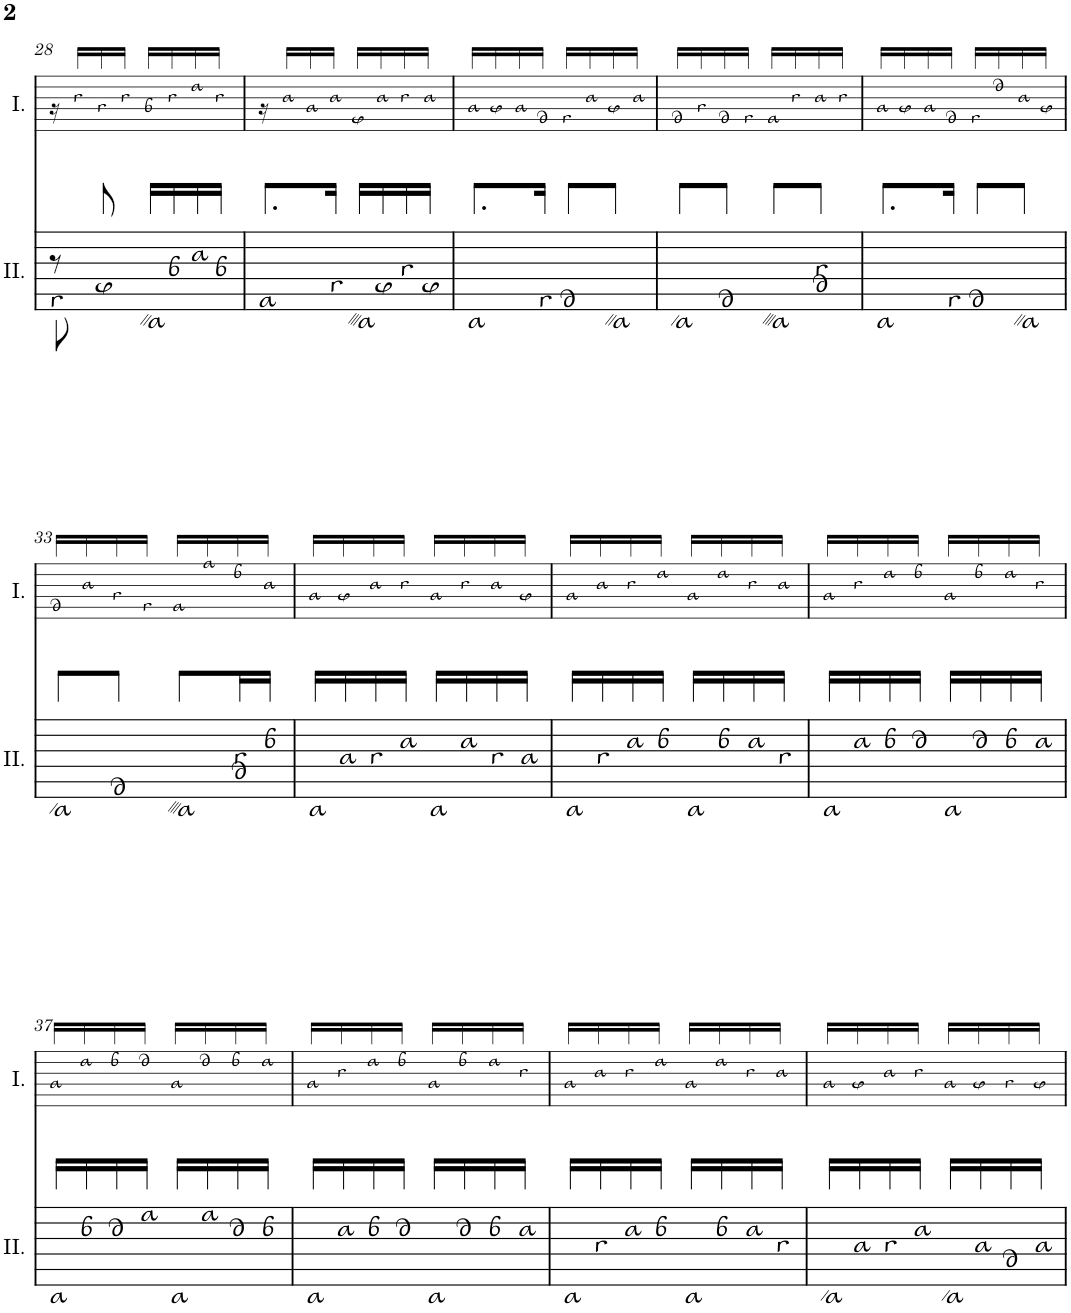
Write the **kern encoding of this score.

**kern	**kern	**kern	**kern
*part2	*part2	*part1	*part1
*staff4	*staff3	*staff2	*staff1
*I"II.	*	*I"I.	*
*I'II.	*	*I'I.	*
!!LO:PB:g=z
*	*clefGv2	*	*clefGv2
*k[f#]	*k[f#]	*k[f#]	*k[f#]
*M2/4	*M2/4	*M2/4	*M2/4
=28	=28	=28	=28
*^	*^	*	*
8r	8FF#\	8r	8FF#	16r	16r
.	.	.	.	16A/LL	16A/LL
8C#X/	4.ryy	8C#X	4.ryy	16E/	16E/
.	.	.	.	16A/JJ	16A/JJ
16BBB/LL	.	16BBB/LL	.	16D#X/LL	16D#X/LL
16D#X/	.	16D#X/J	.	16A/	16A/J
16F#/	.	16F#/L	.	16B/	16B/L
16D#/JJ	.	16D#/JJ	.	16A/JJ	16A/JJ
*v	*v	*	*	*	*
*	*v	*v	*	*
=29	=29	=29	=29
8.EE/L	8.EE/L	16r	16r
.	.	16G/LL	16G/LL
.	.	16D/	16D/
16BB/Jk	16BB/Jk	16G/JJ	16G/JJ
16AAA/LL	16AAA/LL	16C#X/LL	16C#X/LL
16C#X/	16C#X/J	16G/	16G/J
16E/	16E/L	16A/	16A/L
16C#/JJ	16C#/JJ	16G/JJ	16G/JJ
=30	=30	=30	=30
8.DD/L	8.DD/L	16D/LL	16D/LL
.	.	16F#/	16F#/J
.	.	16D/	16D/L
16FF#/Jk	16FF#/Jk	16C/JJ	16C/JJ
8GG/L	8GG/L	16BB/LL	16BB/LL
.	.	16G/	16G/J
8BBB/J	8BBB/J	16F#/	16F#/L
.	.	16G/JJ	16G/JJ
=31	=31	=31	=31
8CC/L	8CC/L	16C/LL	16C/LL
.	.	16E/	16E/J
8GG/J	8GG/J	16C/	16C/L
.	.	16BB/JJ	16BB/JJ
8AAA/L	8AAA/L	16AA/LL	16AA/LL
.	.	16A/	16A/J
8C/ 8E/J	8C/ 8E/J	16G/	16G/L
.	.	16A/JJ	16A/JJ
=32	=32	=32	=32
8.DD/L	8.DD/L	16D/LL	16D/LL
.	.	16F#/	16F#/J
.	.	16D/	16D/L
16FF#/Jk	16FF#/Jk	16C/JJ	16C/JJ
8GG/L	8GG/L	16BB/LL	16BB/LL
.	.	16d/	16d/J
8BBB/J	8BBB/J	16G/	16G/L
.	.	16F#/JJ	16F#/JJ
!!LO:LB:g=z
=33	=33	=33	=33
8CC/L	8CC/L	16C/LL	16C/LL
.	.	16G/	16G/J
8GG/J	8GG/J	16E/	16E/L
.	.	16BB/JJ	16BB/JJ
8AAA/L	8AAA/L	16AA/LL	16AA/LL
.	.	16e/	16e/J
16C/ 16E/L	16C/ 16E/L	16c/	16c/L
16G/JJ	16G/JJ	16G/JJ	16G/JJ
=34	=34	=34	=34
16DD/LL	16DD/LL	16D/LL	16D/LL
16D/	16D/J	16F#/	16F#/J
16E/	16E/L	16G/	16G/L
16F#/JJ	16F#/JJ	16A/JJ	16A/JJ
16DD/LL	16DD/LL	16D/LL	16D/LL
16F#/	16F#/J	16A/	16A/J
16E/	16E/L	16G/	16G/L
16D/JJ	16D/JJ	16F#/JJ	16F#/JJ
=35	=35	=35	=35
16DD/LL	16DD/LL	16D/LL	16D/LL
16E/	16E/J	16G/	16G/J
16F#/	16F#/L	16A/	16A/L
16G/JJ	16G/JJ	16B/JJ	16B/JJ
16DD/LL	16DD/LL	16D/LL	16D/LL
16G/	16G/J	16B/	16B/J
16F#/	16F#/L	16A/	16A/L
16E/JJ	16E/JJ	16G/JJ	16G/JJ
=36	=36	=36	=36
16DD/LL	16DD/LL	16D/LL	16D/LL
16F#/	16F#/J	16A/	16A/J
16G/	16G/L	16B/	16B/L
16A/JJ	16A/JJ	16c/JJ	16c/JJ
16DD/LL	16DD/LL	16D/LL	16D/LL
16A/	16A/J	16c/	16c/J
16G/	16G/L	16B/	16B/L
16F#/JJ	16F#/JJ	16A/JJ	16A/JJ
!!LO:LB:g=z
=37	=37	=37	=37
16DD/LL	16DD/LL	16D/LL	16D/LL
16G/	16G/J	16B/	16B/J
16A/	16A/L	16c/	16c/L
16B/JJ	16B/JJ	16d/JJ	16d/JJ
16DD/LL	16DD/LL	16D/LL	16D/LL
16B/	16B/J	16d/	16d/J
16A/	16A/L	16c/	16c/L
16G/JJ	16G/JJ	16B/JJ	16B/JJ
=38	=38	=38	=38
16DD/LL	16DD/LL	16D/LL	16D/LL
16F#/	16F#/J	16A/	16A/J
16G/	16G/L	16B/	16B/L
16A/JJ	16A/JJ	16c/JJ	16c/JJ
16DD/LL	16DD/LL	16D/LL	16D/LL
16A/	16A/J	16c/	16c/J
16G/	16G/L	16B/	16B/L
16F#/JJ	16F#/JJ	16A/JJ	16A/JJ
=39	=39	=39	=39
16DD/LL	16DD/LL	16D/LL	16D/LL
16E/	16E/J	16G/	16G/J
16F#/	16F#/L	16A/	16A/L
16G/JJ	16G/JJ	16B/JJ	16B/JJ
16DD/LL	16DD/LL	16D/LL	16D/LL
16G/	16G/J	16B/	16B/J
16F#/	16F#/L	16A/	16A/L
16E/JJ	16E/JJ	16G/JJ	16G/JJ
=40	=40	=40	=40
16CC/LL	16CC/LL	16D/LL	16D/LL
16D/	16D/J	16F#/	16F#/J
16E/	16E/L	16G/	16G/L
16F#/JJ	16F#/JJ	16A/JJ	16A/JJ
16CC/LL	16CC/LL	16D/LL	16D/LL
16D/	16D/J	16F#/	16F#/J
16C/	16C/L	16E/	16E/L
16D/JJ	16D/JJ	16F#/JJ	16F#/JJ
=	=	=	=
*-	*-	*-	*-
